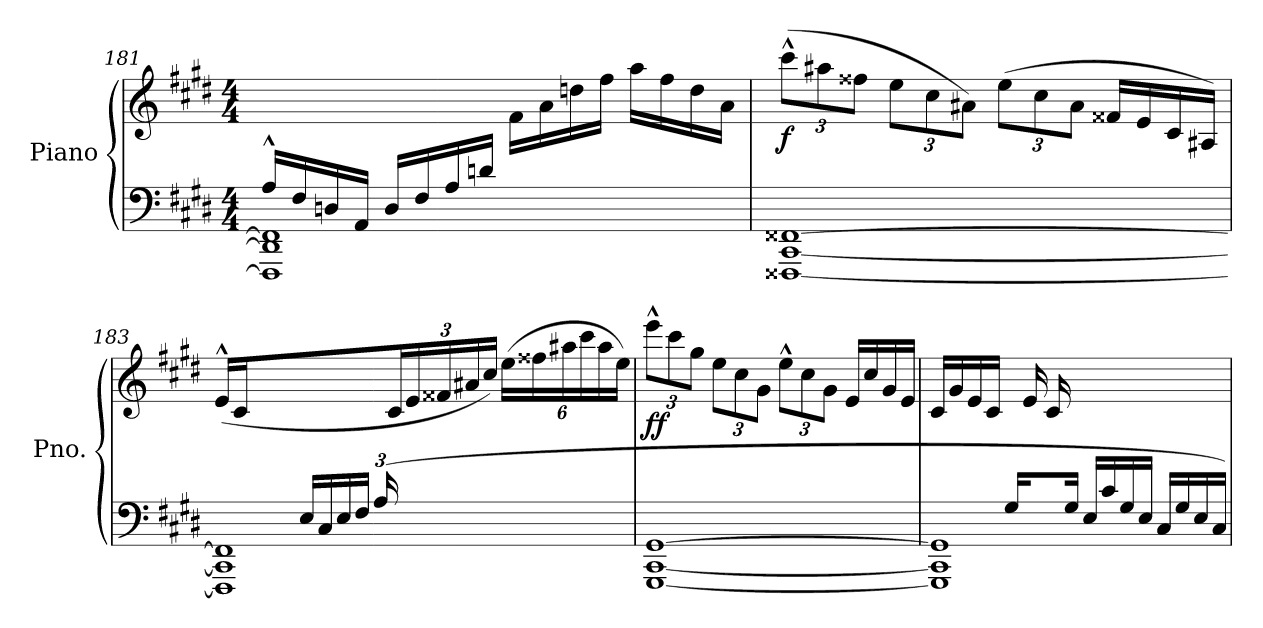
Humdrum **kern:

**kern	**kern	**dynam
*part1	*part1	*part1
*staff2	*staff1	*staff1/2
*I"Piano	*	*
*I'Pno.	*	*
*clefF4	*clefG2	*
*k[f#c#g#d#]	*k[f#c#g#d#]	*
*M4/4	*M4/4	*
=181	=181	=181
*^	*	*
(>16A^^/LL	1FFF#] 1DD] 1FF#]	2ryy	.
16F#/	.	.	.
16Dn/	.	.	.
16AA/JJ	.	.	.
16D/LL	.	.	.
16F#/	.	.	.
16A/	.	.	.
16dn/JJ	.	.	.
2ryy	.	16f#\LL	.
.	.	16a\	.
.	.	16ddn\	.
.	.	16ff#\JJ	.
.	.	16aa\LL	.
.	.	16ff#\	.
.	.	16dd\	.
.	.	16a\JJ)	.
*v	*v	*	*
!!LO:PB:g=z
=182	=182	=182
*	*Xbrackettup	*
!	!	!LO:DY:b
[1FFF##X [1CC# [1FF##X	(>12ccc#^^\L	f
.	12aa#X\	.
.	12ff##X\J	.
.	12ee\L	.
.	12cc#\	.
.	12a#X\J)	.
.	(>12ee\L	.
.	12cc#\	.
.	12a#\J	.
.	16f##X</LL	.
.	16e</	.
.	16c#</	.
.	16A#X</JJ)	.
=183	=183	=183
*^	*	*
8ryy	1FFF##] 1CC#] 1FF##]	(>16e^^/LL	.
.	.	16c#/	.
16A#X/	.	12%5ryy	.
16F##X/JJ	.	.	.
16E/LL	.	.	.
16C#/	.	.	.
16E/	.	.	.
16F##/JJ	.	.	.
*Xbrackettup	*	*	*
(>24A#</LL	.	.	.
24%11ryy	.	24c#</	.
.	.	24e</	.
.	.	24f##X</	.
.	.	24a#X</	.
.	.	24cc#</JJ)	.
.	.	(<24ee\LL	.
.	.	24ff##X\	.
.	.	24aa#X\	.
.	.	24ccc#\	.
.	.	24aa#\	.
.	.	24ee\JJ))	.
*v	*v	*	*
=184	=184	=184
!	!	!LO:DY:b
[1GGG# [1CC# [1GG#	(>12eee^^\L	ff
.	12ccc#\	.
.	12gg#\J	.
.	12ee\L	.
.	12cc#\	.
.	12g#\J	.
.	12ee^^\L	.
.	12cc#\	.
.	12g#\J	.
.	16e</LL	.
.	16cc#</	.
.	16g#</	.
.	16e</JJ	.
!!LO:LB:g=z
=185	=185	=185
*^	*	*
4ryy	1GGG#] 1CC#] 1GG#]	16c#</LL	.
.	.	16g#</	.
.	.	16e</	.
.	.	16c#</JJ	.
16G#</LL	.	16ryy	.
8ryy	.	16e</	.
.	.	16c#</	.
16G#</JJ	.	2ryy	.
16E</LL	.	.	.
16c#</	.	.	.
16G#</	.	.	.
16E</JJ	.	.	.
16C#</LL	.	.	.
16G#</	.	.	.
16E</	.	.	.
16C#</JJ)	.	16ryy	.
*v	*v	*	*
=	=	=
*-	*-	*-
